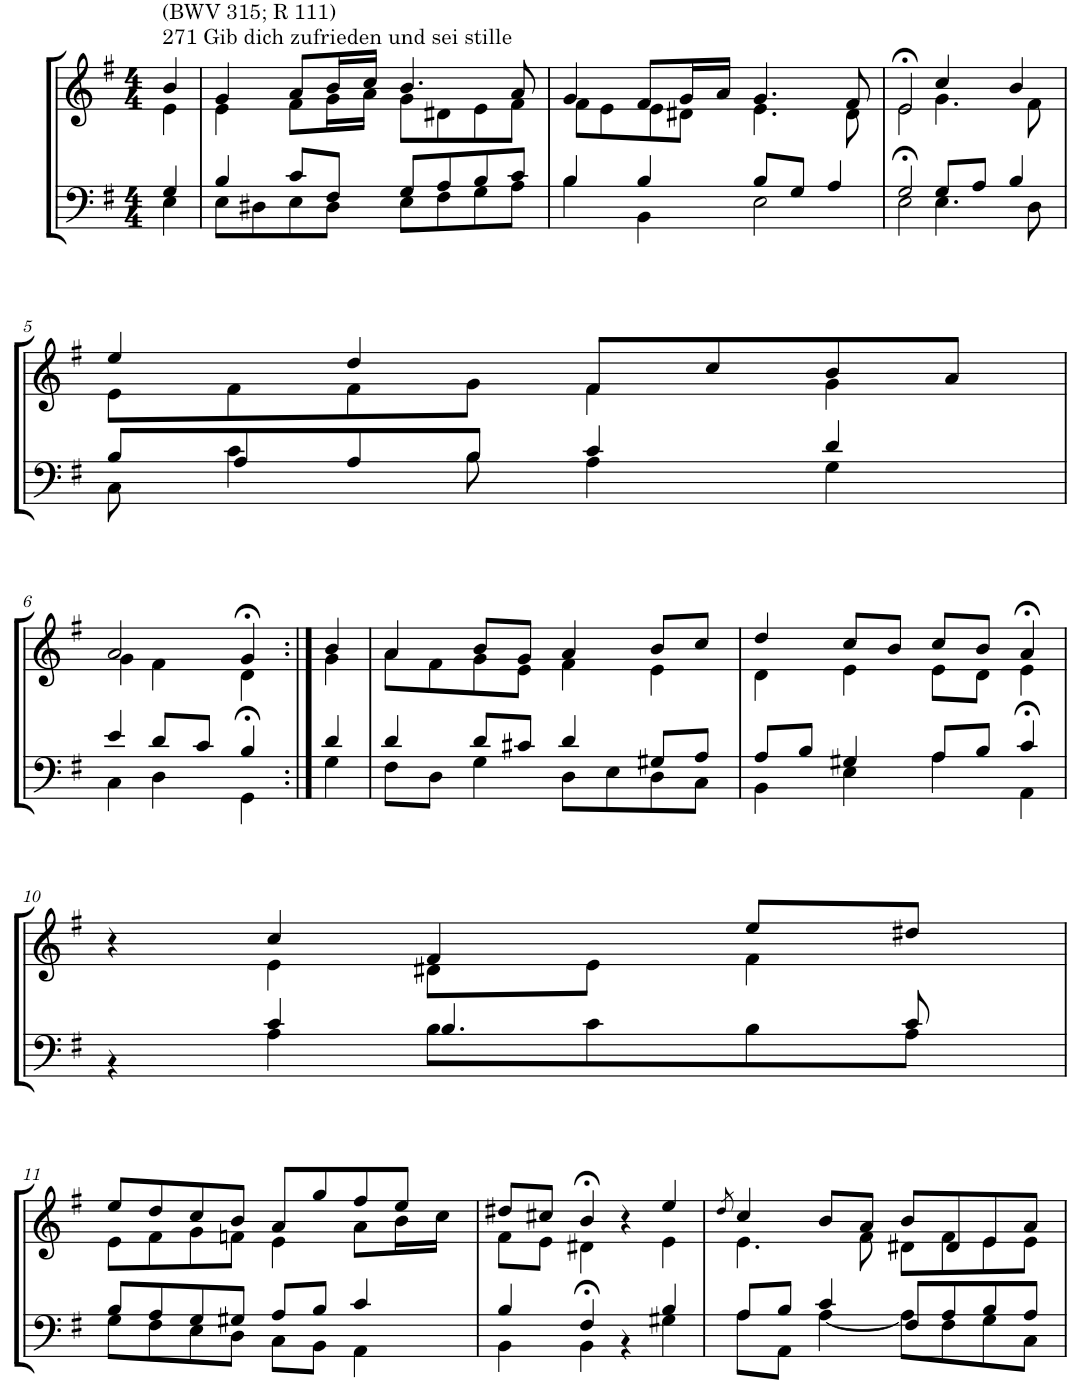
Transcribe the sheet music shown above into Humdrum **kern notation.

**kern	**kern
*part2	*part1
*staff2	*staff1
*I"Tenor/Baß	*I"Sopran/Alt
*clefF4	*clefG2
*k[f#]	*k[f#]
*M4/4	*M4/4
=1	=1
*^	*^
!	!	!LO:TX:a:t=271 Gib dich zufrieden und sei stille	!
!	!	!LO:TX:a:t=(BWV 315; R 111)	!
4G/	4E\	4b/	4e\
=2	=2	=2	=2
4B/	8E\L	4g/	4e\
.	8D#X\	.	.
8c/L	8E\	8a/L	8f#\L
8F#/J	8D#\J	16b/L	16g\L
.	.	16cc/JJ	16a\JJ
8G/L	8E\L	4.b/	8g\L
8A/	8F#\	.	8d#X\
8B/	8G\	.	8e\
8c/J	8A\J	8a/	8f#\J
=3	=3	=3	=3
4B/	4B\	4g/	8f#\L
.	.	.	8e\
4B/	4BB\	8f#/L	8e\
.	.	16g/L	8d#X\J
.	.	16a/JJ	.
8B/L	2E\	4.g/	4.e\
8G/J	.	.	.
4A/	.	.	.
.	.	8f#/	8d#\
=4	=4	=4	=4
2G/	2E>\	2e>/	2e\
8G/L	4.E\	4cc/	4.g\
8A/J	.	.	.
4B/	.	4b/	.
.	8D\	.	8f#\
!!LO:LB:g=z	!!
=5	=5	=5	=5
8B/L	8C\	4ee/	8e\L
8A/	4c\	.	8f#\
8A/	.	4dd/	8f#\
8B/J	8B\	.	8g\J
4c/	4A\	8f#/L	4f#\
.	.	8cc/	.
4d/	4G\	8b/	4g\
.	.	8a/J	.
!!LO:LB:g=z	!!
=6	=6	=6	=6
4e/	4C\	2a/	4g\
8d/L	4D\	.	4f#\
8c/J	.	.	.
4B/	4GG>\	4g>/	4d\
=7:|!	=7:|!	=7:|!	=7:|!
4d/	4G\	4b/	4g\
=8	=8	=8	=8
4d/	8F#\L	4a/	8a\L
.	8D\J	.	8f#\
8d/L	4G\	8b/L	8g\
8c#X/J	.	8g/J	8e\J
4d/	8D\L	4a/	4f#\
.	8E\	.	.
8G#X/L	8D\	8b/L	4e\
8A/J	8C\J	8cc/J	.
=9	=9	=9	=9
8A/L	4BB\	4dd/	4d\
8B/J	.	.	.
4G#X/	4E\	8cc/L	4e\
.	.	8b/J	.
8A/L	4A\	8cc/L	8e\L
8B/J	.	8b/J	8d\J
4c/	4AA>\	4a>/	4e\
!!LO:LB:g=z	!!
=10	=10	=10	=10
4ryy	4r	4r	4ryy
4c/	4A\	4cc/	4e\
4.B/	8B\L	4f#/	8d#X\L
.	8c\	.	8e\J
.	8B\	8ee/L	4f#\
8c/	8A\J	8dd#X/J	.
!!LO:LB:g=z	!!
=11	=11	=11	=11
8B/L	8G\L	8ee/L	8e\L
8A/	8F#\	8dd/	8f#\
8G/	8E\	8cc/	8g\
8G#X/J	8D\J	8b/J	8fn\J
8A/L	8C\L	8a/L	4e\
8B/J	8BB\J	8gg/	.
4c/	4AA\	8ff#/	8a\L
.	.	8ee/J	16b\L
.	.	.	16cc\JJ
=12	=12	=12	=12
4B/	4BB\	8dd#X/L	8f#\L
.	.	8cc#X/J	8e\J
4F#/	4BB>\	4b>/	4d#X\
4ryy	4r	4r	4ryy
4B/	4G#X\	4ee/	4e\
=13	=13	=13	=13
.	.	8qdd/	.
8A/L	8A\L	4cc/	4.e\
8B/J	8AA\J	.	.
4c/	[4A\	8b/L	.
.	.	8a/J	8f#\
8F#/L	8A\L]	8b/L	8d#X\L
8A/	8F#\	8d#/	8f#\
8B/	8G\	8e/	8e\
8A/J	8C\J	8a/J	8e\J
*v	*v	*	*
*	*v	*v
=	=
*-	*-
